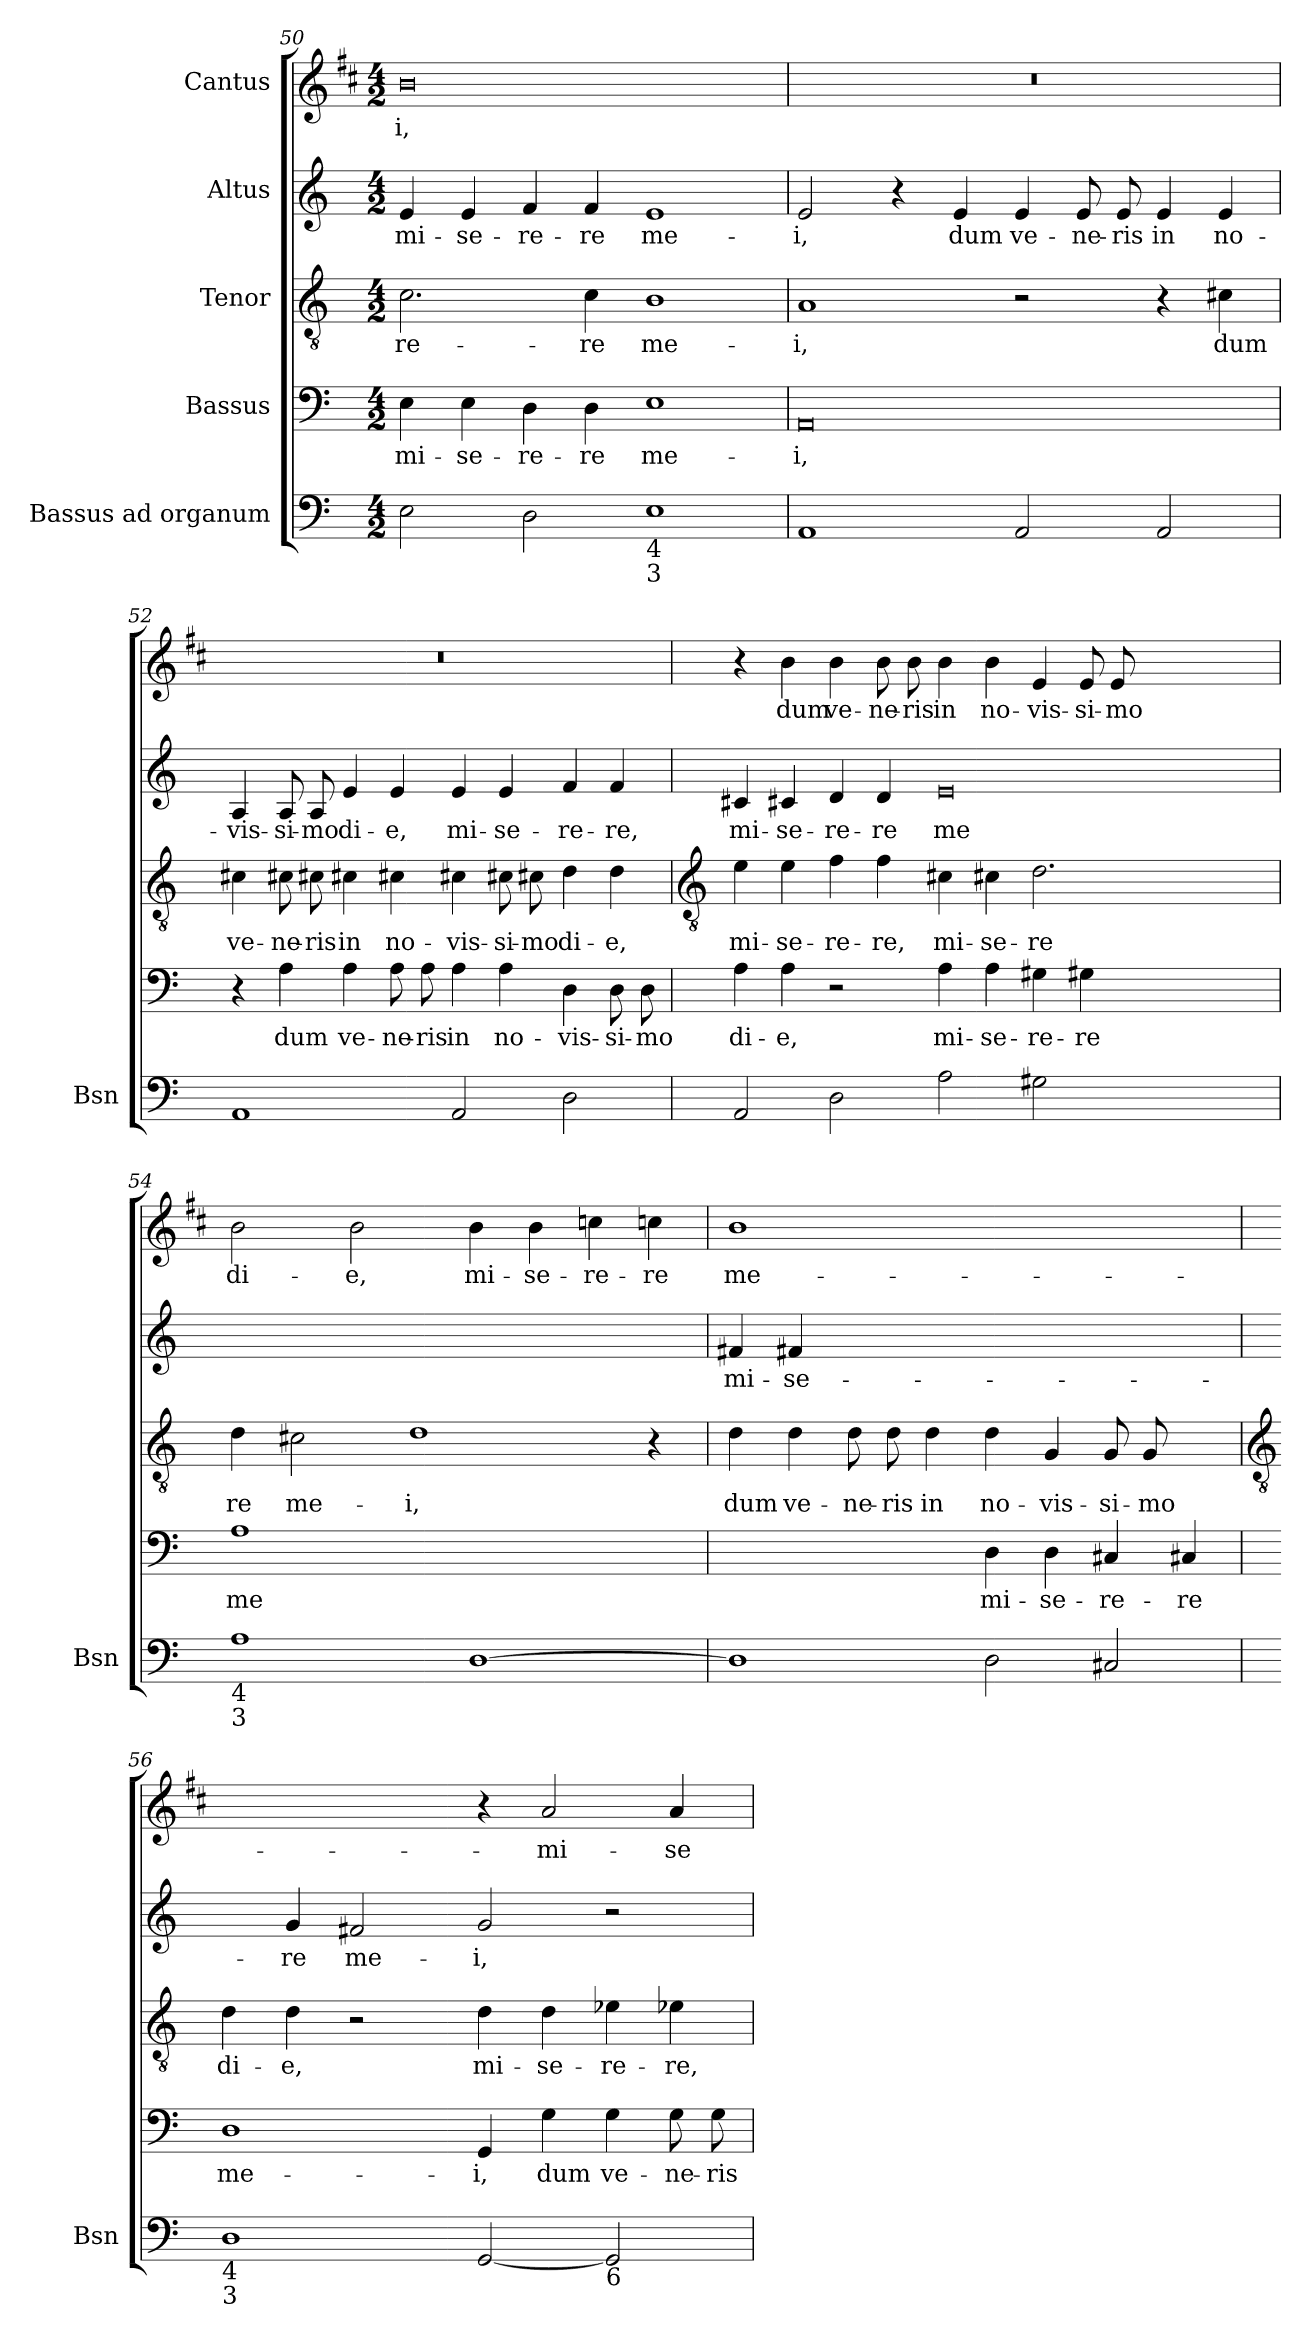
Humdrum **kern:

**kern	**kern	**text	**kern	**text	**kern	**text	**kern	**text
*part5	*part4	*part4	*part3	*part3	*part2	*part2	*part1	*part1
*staff5	*staff4	*staff4	*staff3	*staff3	*staff2	*staff2	*staff1	*staff1
*I"Bassus ad organum	*I"Bassus	*	*I"Tenor	*	*I"Altus	*	*I"Cantus	*
*I'Bsn	*	*	*	*	*	*	*	*
*clefF4	*clefF4	*	*clefGv2	*	*clefG2	*	*clefG2	*
*	*	*	*	*	*	*	*ITrd1c2	*
*k[]	*k[]	*	*k[]	*	*k[]	*	*k[]	*
*C:	*C:	*	*C:	*	*C:	*	*C:	*
*M4/2	*M4/2	*	*M4/2	*	*M4/2	*	*M4/2	*
=50	=50	=50	=50	=50	=50	=50	=50	=50
!	!	!LO:LY:b	!	!LO:LY:b	!	!LO:LY:b	!	!LO:LY:b
2E	4E	mi-	2.c	-re-	4e	mi-	0a	i,
!	!	!LO:LY:b	!	!	!	!LO:LY:b	!	!
.	4E	-se-	.	.	4e	-se-	.	.
!	!	!LO:LY:b	!	!	!	!LO:LY:b	!	!
2D	4D	-re-	.	.	4f	-re-	.	.
!	!	!LO:LY:b	!	!LO:LY:b	!	!LO:LY:b	!	!
.	4D	-re	4c	-re	4f	-re	.	.
!LO:TX:b:t=4	!	!	!	!	!	!	!	!
!LO:TX:b:t=3	!	!	!	!	!	!	!	!
!	!	!LO:LY:b	!	!LO:LY:b	!	!LO:LY:b	!	!
1E	1E	me-	1B	me-	1e	me-	.	.
=51	=51	=51	=51	=51	=51	=51	=51	=51
!	!	!LO:LY:b	!	!LO:LY:b	!	!LO:LY:b	!	!
1AA	0AA	-i,	1A	-i,	2e	-i,	0r	.
.	.	.	.	.	4r	.	.	.
!	!	!	!	!	!	!LO:LY:b	!	!
.	.	.	.	.	4e	dum	.	.
!	!	!	!	!	!	!LO:LY:b	!	!
2AA	.	.	2r	.	4e	ve-	.	.
!	!	!	!	!	!	!LO:LY:b	!	!
.	.	.	.	.	8e	-ne-	.	.
!	!	!	!	!	!	!LO:LY:b	!	!
.	.	.	.	.	8e	-ris	.	.
!	!	!	!	!	!	!LO:LY:b	!	!
2AA	.	.	4r	.	4e	in	.	.
!	!	!	!	!LO:LY:b	!	!LO:LY:b	!	!
.	.	.	4c#X	dum	4e	no-	.	.
!!LO:LB:g=z
=52	=52	=52	=52	=52	=52	=52	=52	=52
!	!	!	!	!LO:LY:b	!	!LO:LY:b	!	!
1AA	4r	.	4c#X	ve-	4A	-vis-	0r	.
!	!	!LO:LY:b	!	!LO:LY:b	!	!LO:LY:b	!	!
.	4A	dum	8c#X	-ne-	8A	-si-	.	.
!	!	!	!	!LO:LY:b	!	!LO:LY:b	!	!
.	.	.	8c#X	-ris	8A	-mo	.	.
!	!	!LO:LY:b	!	!LO:LY:b	!	!LO:LY:b	!	!
.	4A	ve-	4c#X	in	4e	di-	.	.
!	!	!LO:LY:b	!	!LO:LY:b	!	!LO:LY:b	!	!
.	8A	-ne-	4c#X	no-	4e	-e,	.	.
!	!	!LO:LY:b	!	!	!	!	!	!
.	8A	-ris	.	.	.	.	.	.
!	!	!LO:LY:b	!	!LO:LY:b	!	!LO:LY:b	!	!
2AA	4A	in	4c#X	-vis-	4e	mi-	.	.
!	!	!LO:LY:b	!	!LO:LY:b	!	!LO:LY:b	!	!
.	4A	no-	8c#X	-si-	4e	-se-	.	.
!	!	!	!	!LO:LY:b	!	!	!	!
.	.	.	8c#X	-mo	.	.	.	.
!	!	!LO:LY:b	!	!LO:LY:b	!	!LO:LY:b	!	!
2D	4D	-vis-	4d	di-	4f	-re-	.	.
!	!	!LO:LY:b	!	!LO:LY:b	!	!LO:LY:b	!	!
.	8D	-si-	4d	-e,	4f	-re,	.	.
!	!	!LO:LY:b	!	!	!	!	!	!
.	8D	-mo	.	.	.	.	.	.
!!LO:LB:g=z
=53	=53	=53	=53	=53	=53	=53	=53	=53
*	*	*	*clefGv2	*	*	*	*	*
!	!	!LO:LY:b	!	!LO:LY:b	!	!LO:LY:b	!	!
2AA	4A	di-	4e	mi-	4c#X	mi-	4r	.
!	!	!LO:LY:b	!	!LO:LY:b	!	!LO:LY:b	!	!LO:LY:b
.	4A	-e,	4e	-se-	4c#X	-se-	4a	dum
!	!	!	!	!LO:LY:b	!	!LO:LY:b	!	!LO:LY:b
2D	2r	.	4f	-re-	4d	-re-	4a	ve-
!	!	!	!	!LO:LY:b	!	!LO:LY:b	!	!LO:LY:b
.	.	.	4f	-re,	4d	-re	8a	-ne-
!	!	!	!	!	!	!	!	!LO:LY:b
.	.	.	.	.	.	.	8a	-ris
!	!	!LO:LY:b	!	!LO:LY:b	!	!LO:LY:b	!	!LO:LY:b
2A	4A	mi-	4c#X	mi-	0e	me	4a	in
!	!	!LO:LY:b	!	!LO:LY:b	!	!	!	!LO:LY:b
.	4A	-se-	4c#X	-se-	.	.	4a	no-
!	!	!LO:LY:b	!	!LO:LY:b	!	!	!	!LO:LY:b
2G#X	4G#X	-re-	2.d	-re	.	.	4d	-vis-
!	!	!LO:LY:b	!	!	!	!	!	!LO:LY:b
.	4G#X	-re	.	.	.	.	8d	-si-
!	!	!	!	!	!	!	!	!LO:LY:b
.	.	.	.	.	.	.	8d	-mo
1ryy	1ryy	.	.	.	.	.	1ryy	.
.	.	.	2.ryy	.	.	.	.	.
=54	=54	=54	=54	=54	=54	=54	=54	=54
!LO:TX:b:t=4	!	!	!	!	!	!	!	!
!LO:TX:b:t=3	!	!	!	!	!	!	!	!
!	!	!LO:LY:b	!	!LO:LY:b	!	!LO:LY:b	!	!LO:LY:b
1A	1A	me	4d	re	[1f#Xyy	i,	2a	di-
!	!	!	!	!LO:LY:b	!	!	!	!
.	.	.	2c#X	me-	.	.	.	.
!	!	!	!	!	!	!	!	!LO:LY:b
.	.	.	.	.	.	.	2a	-e,
!	!	!	!	!LO:LY:b	!	!	!	!
.	.	.	1d	-i,	.	.	.	.
!	!	!LO:LY:b	!	!	!	!	!	!LO:LY:b
[1D	[1Dyy	i,	.	.	2.f#yy_	.	4a	mi-
!	!	!	!	!	!	!	!	!LO:LY:b
.	.	.	.	.	.	.	4a	-se-
!	!	!	!	!	!	!	!	!LO:LY:b
.	.	.	.	.	.	.	4b-X	-re-
!	!	!	!	!	!	!	!	!LO:LY:b
.	.	.	4r	.	4f#yy]	.	4b-X	-re
!!LO:LB:g=z
=55	=55	=55	=55	=55	=55	=55	=55	=55
!	!	!	!	!LO:LY:b	!	!LO:LY:b	!	!LO:LY:b
1D]	2.Dyy_	.	4d	dum	4f#X	mi-	1a	me-
!	!	!	!	!LO:LY:b	!	!LO:LY:b	!	!
.	.	.	4d	ve-	4f#X	-se-	.	.
!	!	!	!	!LO:LY:b	!	!LO:LY:b	!	!
.	.	.	8d	-ne-	[2gyy	-re	.	.
!	!	!	!	!LO:LY:b	!	!	!	!
.	.	.	8d	-ris	.	.	.	.
!	!	!	!	!LO:LY:b	!	!	!	!
.	4Dyy]	.	4d	in	.	.	.	.
!	!	!LO:LY:b	!	!LO:LY:b	!	!	!	!LO:LY:b
2D	4D	mi-	4d	no-	1ryy	.	[1gyy	-i,
!	!	!LO:LY:b	!	!LO:LY:b	!	!	!	!
.	4D	-se-	4G	-vis-	.	.	.	.
!	!	!LO:LY:b	!	!LO:LY:b	!	!	!	!
2C#X	4C#X	-re-	8G	-si-	.	.	.	.
!	!	!	!	!LO:LY:b	!	!	!	!
.	.	.	8G	-mo	.	.	.	.
!	!	!LO:LY:b	!	!	!	!	!	!
.	4C#X	-re	4ryy	.	.	.	.	.
!!LO:LB:g=z
=56	=56	=56	=56	=56	=56	=56	=56	=56
*	*	*	*clefGv2	*	*	*	*	*
!LO:TX:b:t=4	!	!	!	!	!	!	!	!
!LO:TX:b:t=3	!	!	!	!	!	!	!	!
!	!	!LO:LY:b	!	!LO:LY:b	!	!	!	!
1D	1D	me-	4d	di-	4gyy]	.	2.gyy_	.
!	!	!	!	!LO:LY:b	!	!LO:LY:b	!	!
.	.	.	4d	-e,	4g	re	.	.
!	!	!	!	!	!	!LO:LY:b	!	!
.	.	.	2r	.	2f#X	me-	.	.
.	.	.	.	.	.	.	4gyy]	.
!	!	!LO:LY:b	!	!LO:LY:b	!	!LO:LY:b	!	!
[2GG	4GG	-i,	4d	mi-	2g	-i,	4r	.
!	!	!LO:LY:b	!	!LO:LY:b	!	!	!	!LO:LY:b
.	4G	dum	4d	-se-	.	.	2g	mi-
!LO:TX:b:t=6	!	!	!	!	!	!	!	!
!	!	!LO:LY:b	!	!LO:LY:b	!	!	!	!
2GG]	4G	ve-	4e-X	-re-	2r	.	.	.
!	!	!LO:LY:b	!	!LO:LY:b	!	!	!	!LO:LY:b
.	8G	-ne-	4e-X	-re,	.	.	4g	-se-
!	!	!LO:LY:b	!	!	!	!	!	!
.	8G	-ris	.	.	.	.	.	.
=	=	=	=	=	=	=	=	=
*-	*-	*-	*-	*-	*-	*-	*-	*-
